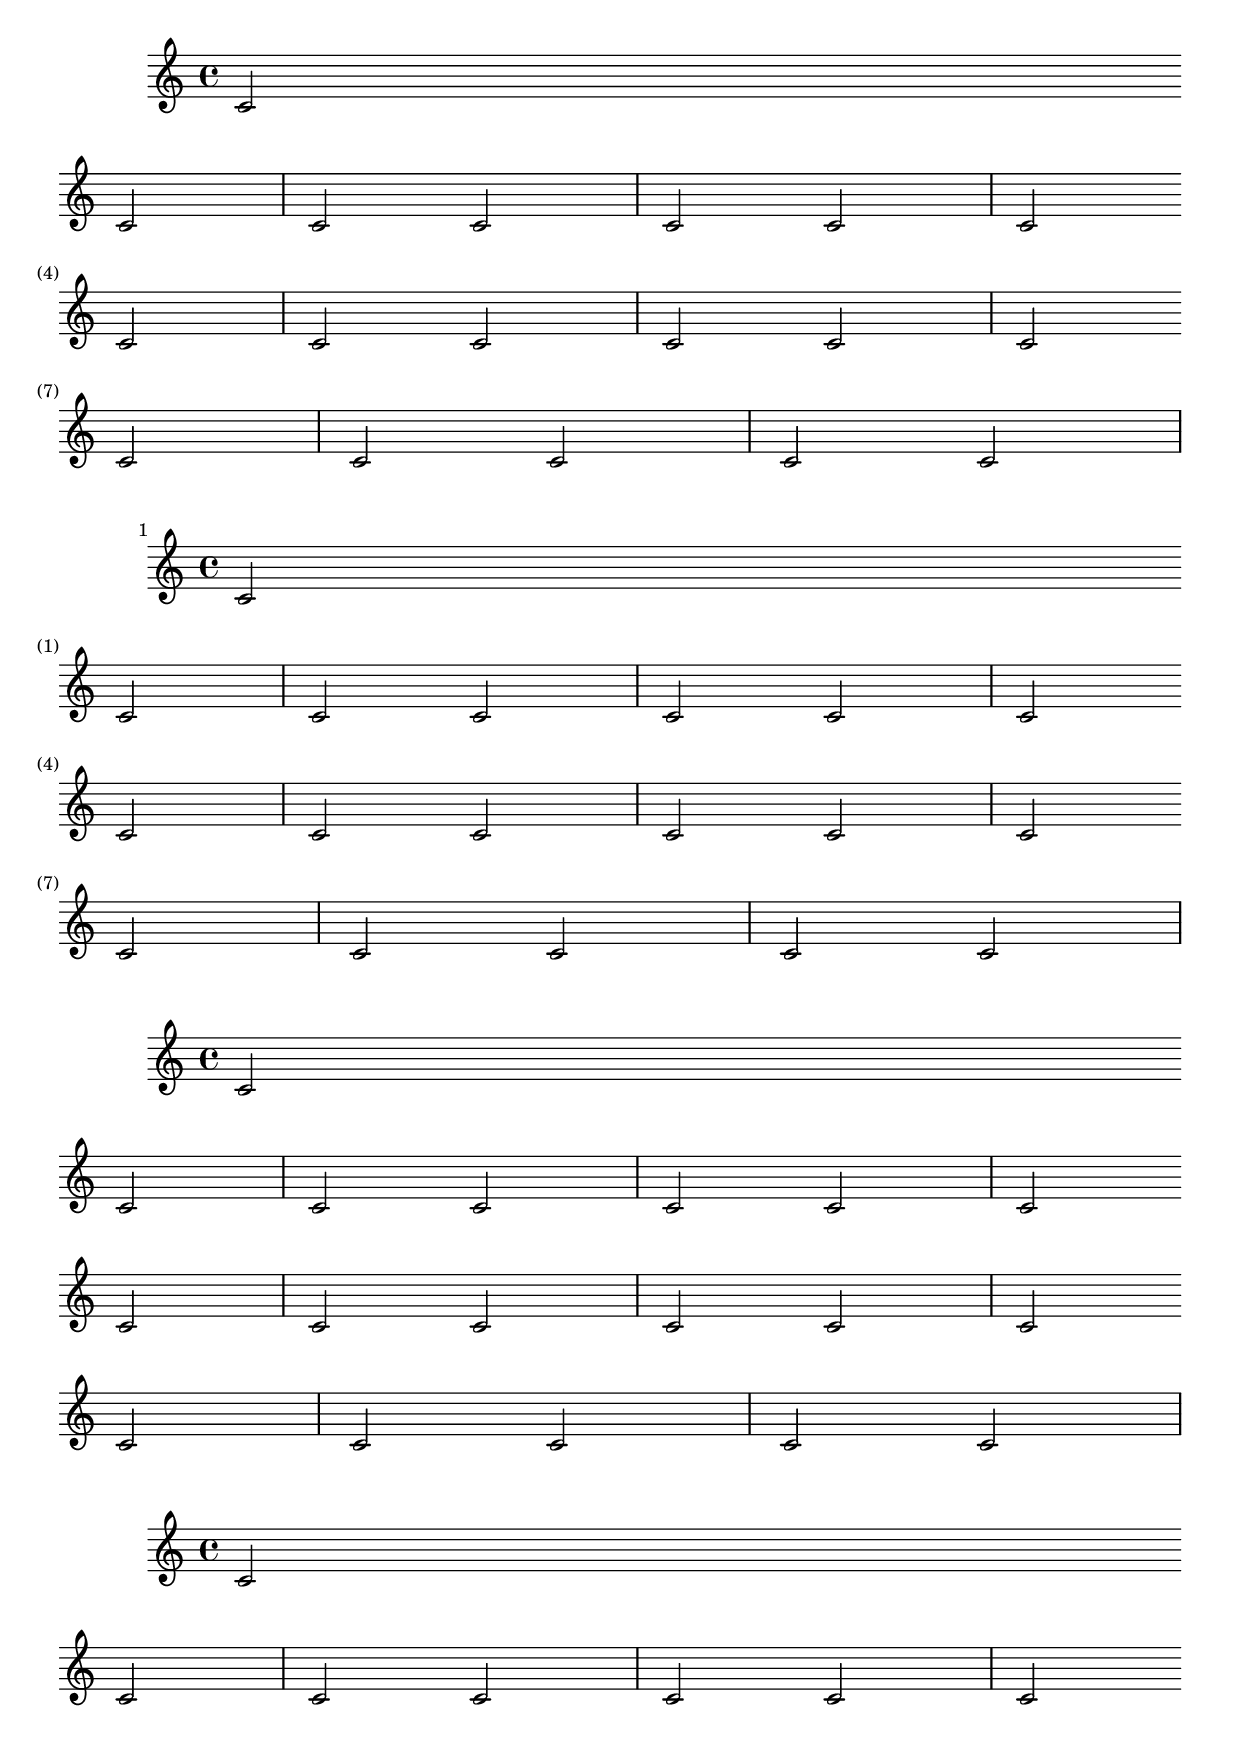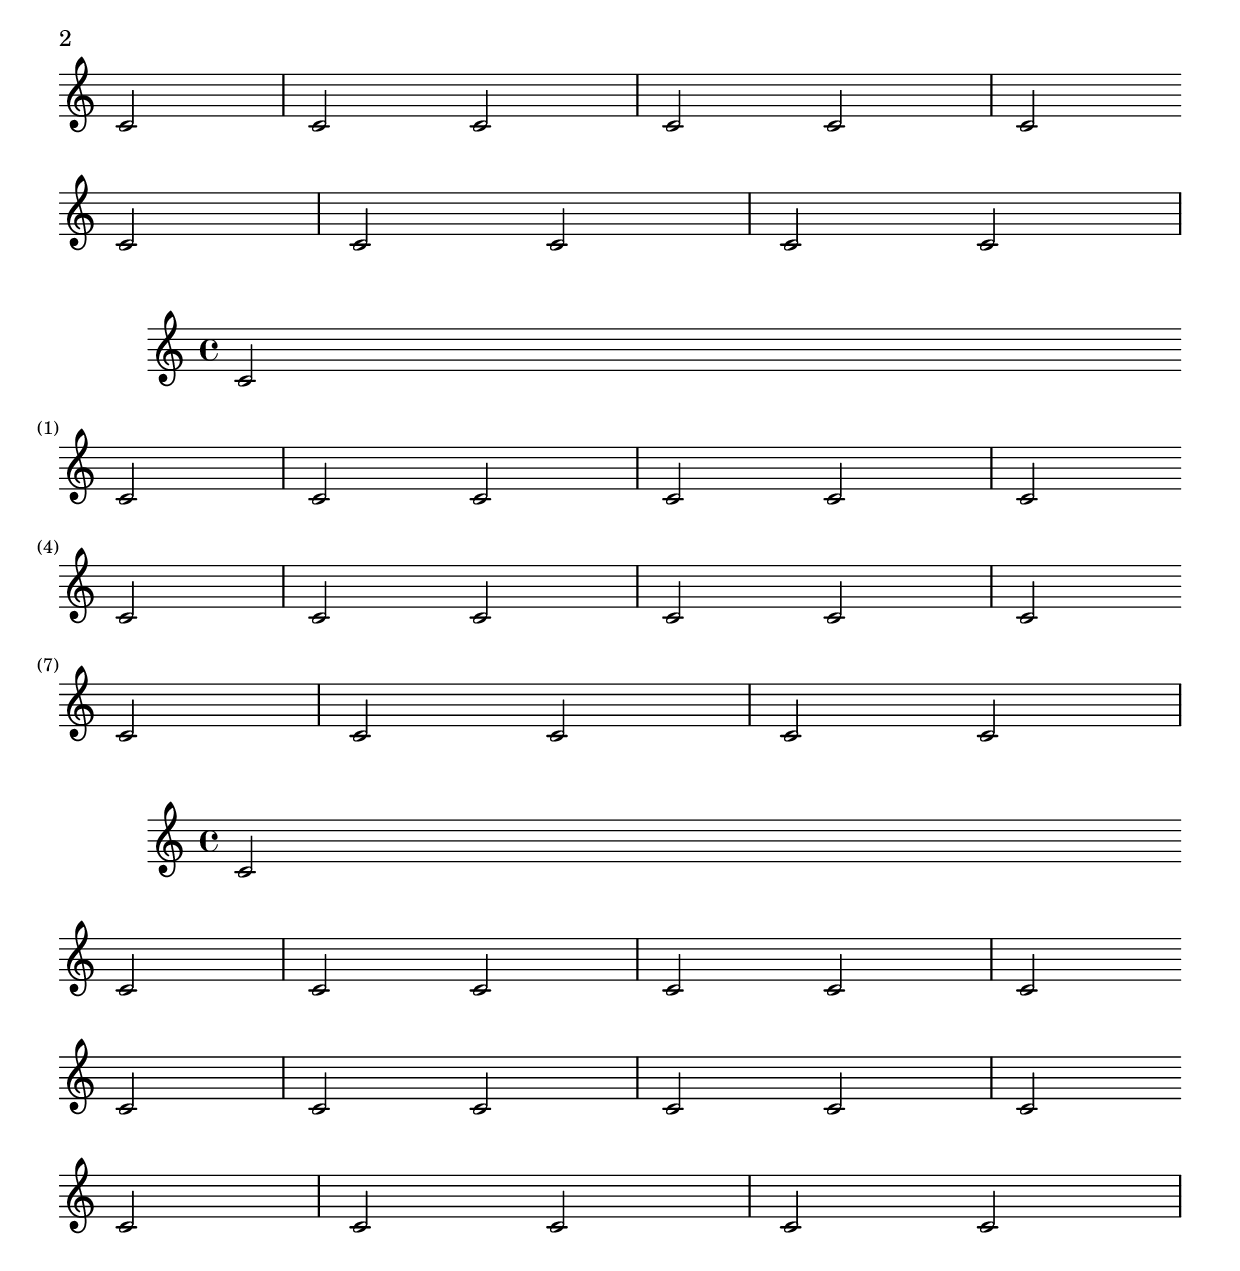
\version "2.16.0"

\header {
  texidoc = "The @code{barNumberVisibility} property controls at what
intervals bar numbers are printed.
"
}

music = \relative c' {
  \repeat unfold 3 { c2 \bar "" \break \repeat unfold 5 c2 }
}

{
  \set Score.barNumberVisibility = #first-bar-number-invisible
  \music
}

{
  \set Score.barNumberVisibility = #all-bar-numbers-visible
  \music
}

{
  \set Score.barNumberVisibility = #(every-nth-bar-number-visible 3)
  \music
}

{
  \set Score.barNumberVisibility = #(modulo-bar-number-visible 3 2)
  \music
}

{
  \set Score.barNumberVisibility = #first-bar-number-invisible-save-broken-bars
  \music
}

{
  \set Score.barNumberVisibility = #first-bar-number-invisible-and-no-parenthesized-bar-numbers
  \music
}
